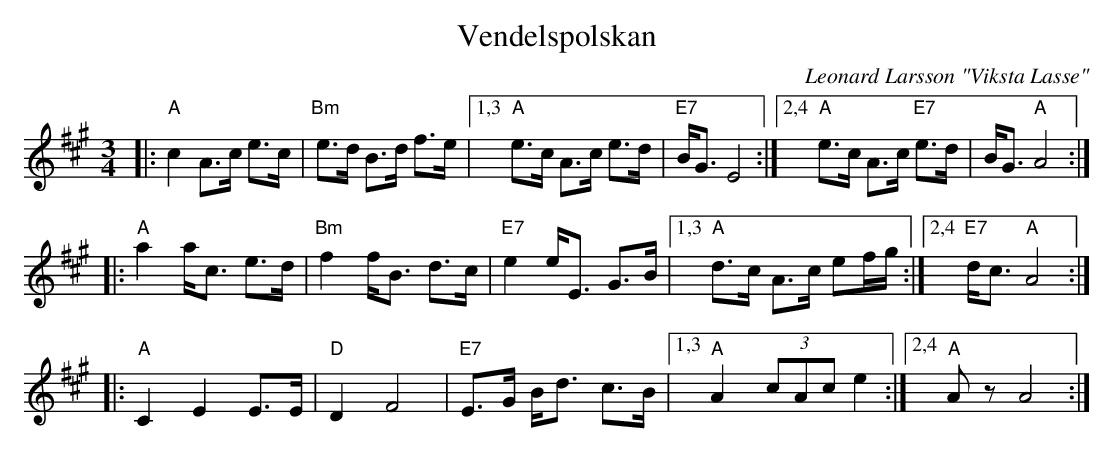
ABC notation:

X:1
T: Vendelspolskan
C: Leonard Larsson "Viksta Lasse"
M: 3/4
L: 1/8
K: A
|: "A"c2 A>c e>c | "Bm"e>d B>d f>e \
|1,3 "A"e>c A>c e>d | "E7"B<G E4 \
:|2,4 "A"e>c A>c "E7"e>d | B<G "A"A4 :|
|: "A"a2 a<c e>d | "Bm"f2 f<B d>c | "E7"e2 e<E G>B \
|1,3 "A"d>c A>c ef/g/ :|2,4 "E7"d<c "A"A4 :|
|: "A"C2 E2 E>E | "D"D2 F4 | "E7"E>G B<d c>B \
|1,3 "A"A2 (3cAc e2 :|2,4 "A"Az A4 :|
